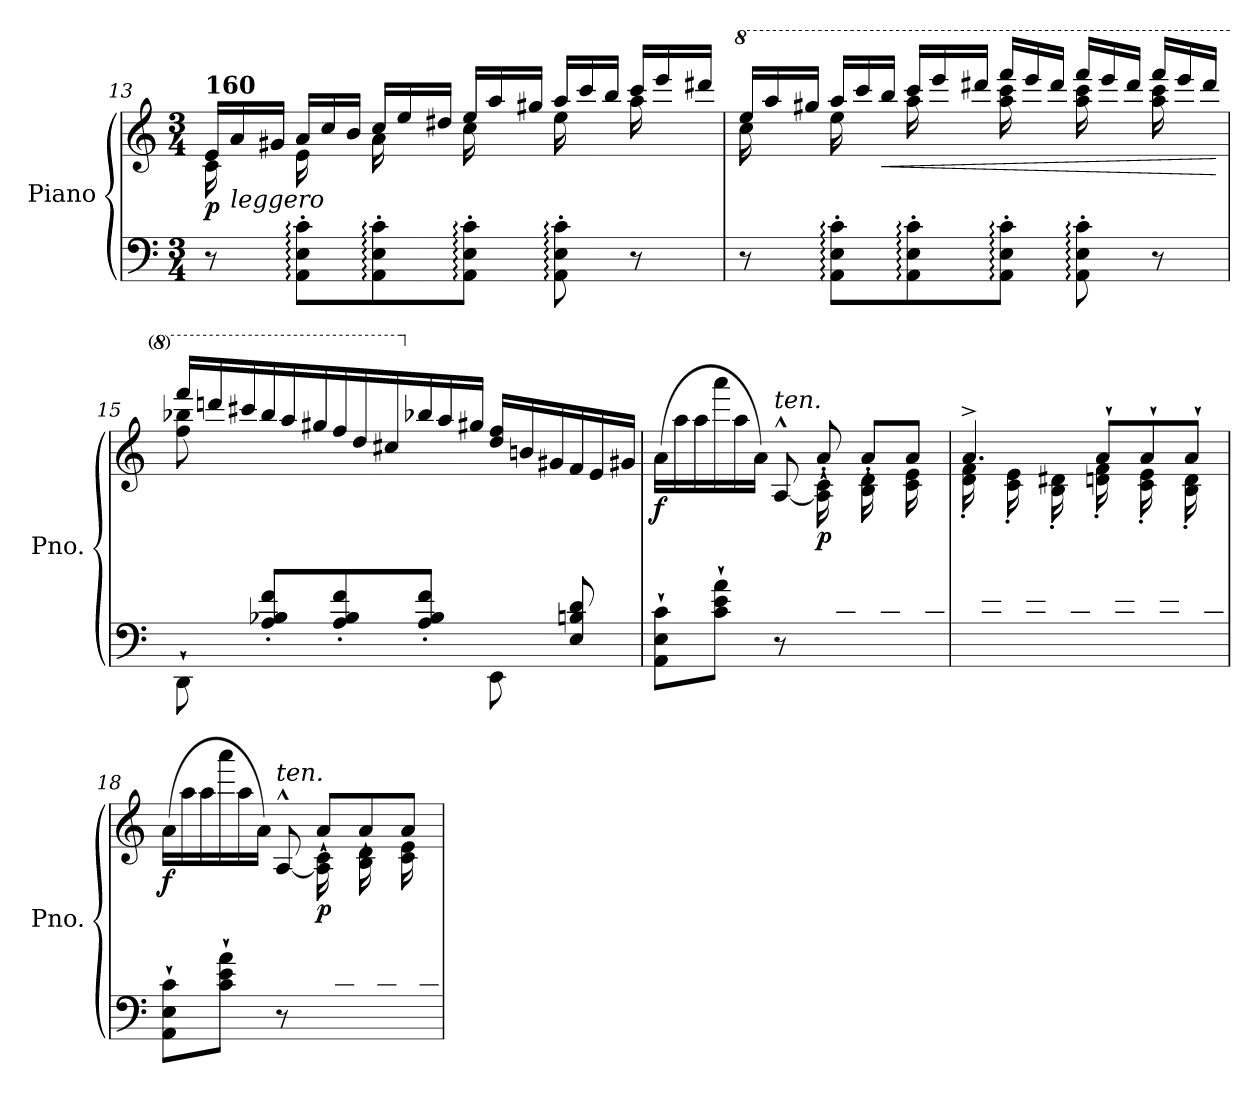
**kern	**kern	**dynam
*part1	*part1	*part1
*staff2	*staff1	*staff1/2
*I"Piano	*	*
*I'Pno.	*	*
*clefF4	*clefG2	*
*k[]	*k[]	*
*M3/4	*M3/4	*
*	*Xtuplet	*
=13	=13	=13
*	*^	*
!	!LO:TX:a:B:t=160	!	!
!	!	!	!LO:DY:b
8r	24e/LL	24c:\	p
!	!LO:TX:b:i:t=leggero	!	!
.	24a/	12ryy	.
.	24g#X/JJ	.	.
8AA\:' 8E\:' 8c\:'L	24a/LL	24e:\	.
.	24cc/	12ryy	.
.	24b/JJ	.	.
8AA\:' 8E\:' 8c\:'	24cc/LL	24a\	.
.	24ee/	12ryy	.
.	24dd#X/JJ	.	.
8AA\:' 8E\:' 8c\:'J	24ee/LL	24cc\	.
.	24aa/	12ryy	.
.	24gg#X/JJ	.	.
8AA\:' 8E\:' 8c\:'	24aa/LL	24ee\	.
.	24ccc/	12ryy	.
.	24bb/JJ	.	.
8r	24ccc/LL	24aa\	.
.	24eee/	12ryy	.
.	24ddd#X/JJ	.	.
=14	=14	=14	=14
*	*8va	*	*
8r	24eee/LL	24ccc:\	.
.	24aaa/	12ryy	.
.	24ggg#X/JJ	.	.
8AA\:' 8E\:' 8c\:'L	24aaa/LL	24eee:\	.
.	24cccc/	12ryy	.
!	!	!	!LO:HP:b
.	24bbb/JJ	.	<
8AA\:' 8E\:' 8c\:'	24cccc/LL	24aaa\	.
.	24eeee/	12ryy	.
.	24dddd#X/JJ	.	.
8AA\:' 8E\:' 8c\:'J	24ffff/LL	24aaa\ 24cccc\	.
.	24eeee/	12ryy	.
.	24dddd#/JJ	.	.
8AA\:' 8E\:' 8c\:'	24ffff/LL	24aaa\ 24cccc\	.
.	24eeee/	12ryy	.
.	24dddd#/JJ	.	.
8r	24ffff/LL	24aaa\ 24cccc\	.
.	24eeee/	12ryy	.
.	24dddd#/JJ	.	.
*	*v	*v	*
.	.	[
!!LO:LB:g=z
=15	=15	=15
*	*^	*
8DD`\	24ffff/LL	8fff\ 8bbb-X\	.
.	24ddddn/	.	.
.	24cccc#X/	.	.
8A/' 8B-X/' 8f/'L	24bbb-/	2ryy	.
.	24aaa/	.	.
.	24ggg#X/	.	.
8A/' 8B-/' 8f/'	24fff/	.	.
.	24ddd/	.	.
.	24ccc#X/	.	.
*	*X8va	*	*
8A/' 8B-/' 8f/'J	24bb-X/	.	.
.	24aa/	.	.
.	24gg#X/JJ	.	.
8EE\	24dd/ 24ff/LL	.	.
.	24bn/	.	.
.	24g#X/	.	.
8E/ 8Bn/ 8d/	24f/	8ryy	.
.	24e/	.	.
.	24g#X/JJ	.	.
=16	=16	=16	=16
*^	*	*	*
!	!	!	!	!LO:DY:b
4..ryy	8AA\` 8E\` 8c\`L	(24a\LL	4.ryy	f
.	.	24aa\	.	.
.	.	24aa\	.	.
.	8c\` 8e\` 8a\`J	24aaa\	.	.
.	.	24aa\	.	.
.	.	24a\JJ)	.	.
!	!	!LO:TX:a:i:t=ten.	!	!
.	8r	[8A^^/	.	.
!	!	!	!	!LO:DY:b
.	4.ryy	16A\]' 16c\'LL	8a`/	p
16A/' 16c/'JJ	.	16ryy	.	.
16ryy	.	16B\' 16d\'LL	8a`/L	.
16A/' 16c/'	.	16ryy	.	.
16ryy	.	16c\' 16e\'	8a`/J	.
16A/' 16c/'JJ	.	16ryy	.	.
*v	*v	*	*	*
=17	=17	=17	=17
16ryy	4.a^/	16d\' 16f\'LL	.
16d/' 16f/'	.	16ryy	.
16ryy	.	16c\' 16e\'	.
16c/' 16e/'JJ	.	16ryy	.
16ryy	.	16B\' 16d#X\'LL	.
16B/' 16d#X/'	.	16ryy	.
16ryy	8a`/L	16dn\' 16f\'	.
16dn/' 16f/'JJ	.	16ryy	.
16ryy	8a`/	16c\' 16e\'LL	.
16c/' 16e/'	.	16ryy	.
16ryy	8a`/J	16B\' 16d\'	.
16B/' 16d/'JJ	.	16ryy	.
!!LO:LB:g=z	!!
=18	=18	=18	=18
*^	*	*	*
!	!	!	!	!LO:DY:b
4..ryy	8AA\` 8E\` 8c\`L	(24a\LL	4.ryy	f
.	.	24aa\	.	.
.	.	24aa\	.	.
.	8c\` 8e\` 8a\`J	24aaa\	.	.
.	.	24aa\	.	.
.	.	24a\JJ)	.	.
!	!	!LO:TX:a:i:t=ten.	!	!
.	8r	[8A^^/	.	.
!	!	!	!	!LO:DY:b
.	4.ryy	16A\] 16c\LL	8a`/L	p
16A/ 16c/JJ	.	16ryy	.	.
16ryy	.	16B\ 16d\LL	8a`/	.
16A/ 16c/	.	16ryy	.	.
16ryy	.	16c\ 16e\	8a`/J	.
16A/ 16c/JJ	.	16ryy	.	.
*v	*v	*	*	*
*	*v	*v	*
=	=	=
*-	*-	*-
